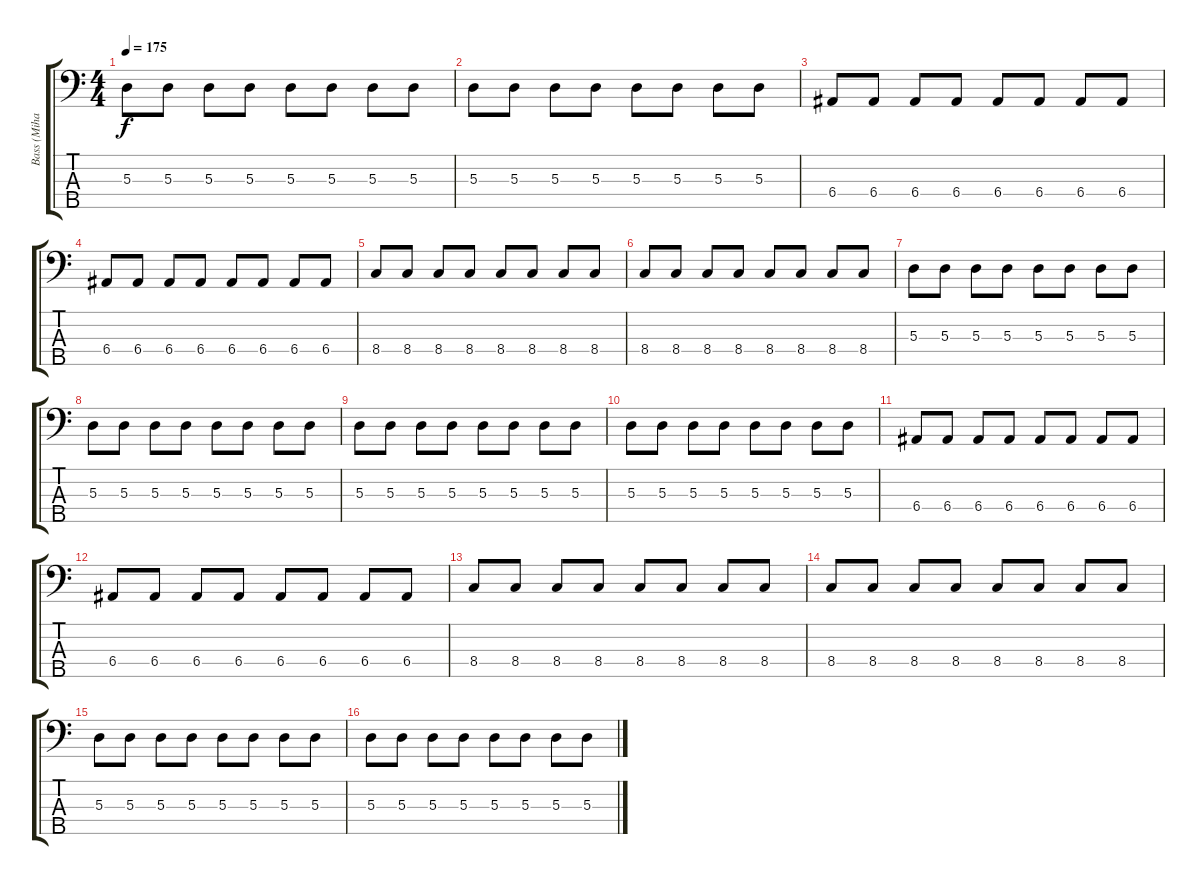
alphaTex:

\track ("Bass (Mihael Braèko)" "Bass (Miha") {instrument electricbassfinger}
\staff {score tabs}
\tuning (G2 D2 A1 E1 B0) {hide}
\ts (4 4)
\tempo 175
\clef f4
\ks c
5.3.8{dy f} 5.3.8 5.3.8 5.3.8 5.3.8 5.3.8 5.3.8 5.3.8 |
5.3.8 5.3.8 5.3.8 5.3.8 5.3.8 5.3.8 5.3.8 5.3.8 |
6.4.8 6.4.8 6.4.8 6.4.8 6.4.8 6.4.8 6.4.8 6.4.8 |
6.4.8 6.4.8 6.4.8 6.4.8 6.4.8 6.4.8 6.4.8 6.4.8 |
8.4.8 8.4.8 8.4.8 8.4.8 8.4.8 8.4.8 8.4.8 8.4.8 |
8.4.8 8.4.8 8.4.8 8.4.8 8.4.8 8.4.8 8.4.8 8.4.8 |
5.3.8 5.3.8 5.3.8 5.3.8 5.3.8 5.3.8 5.3.8 5.3.8 |
5.3.8 5.3.8 5.3.8 5.3.8 5.3.8 5.3.8 5.3.8 5.3.8 |
5.3.8 5.3.8 5.3.8 5.3.8 5.3.8 5.3.8 5.3.8 5.3.8 |
5.3.8 5.3.8 5.3.8 5.3.8 5.3.8 5.3.8 5.3.8 5.3.8 |
6.4.8 6.4.8 6.4.8 6.4.8 6.4.8 6.4.8 6.4.8 6.4.8 |
6.4.8 6.4.8 6.4.8 6.4.8 6.4.8 6.4.8 6.4.8 6.4.8 |
8.4.8 8.4.8 8.4.8 8.4.8 8.4.8 8.4.8 8.4.8 8.4.8 |
8.4.8 8.4.8 8.4.8 8.4.8 8.4.8 8.4.8 8.4.8 8.4.8 |
5.3.8 5.3.8 5.3.8 5.3.8 5.3.8 5.3.8 5.3.8 5.3.8 |
5.3.8 5.3.8 5.3.8 5.3.8 5.3.8 5.3.8 5.3.8 5.3.8
